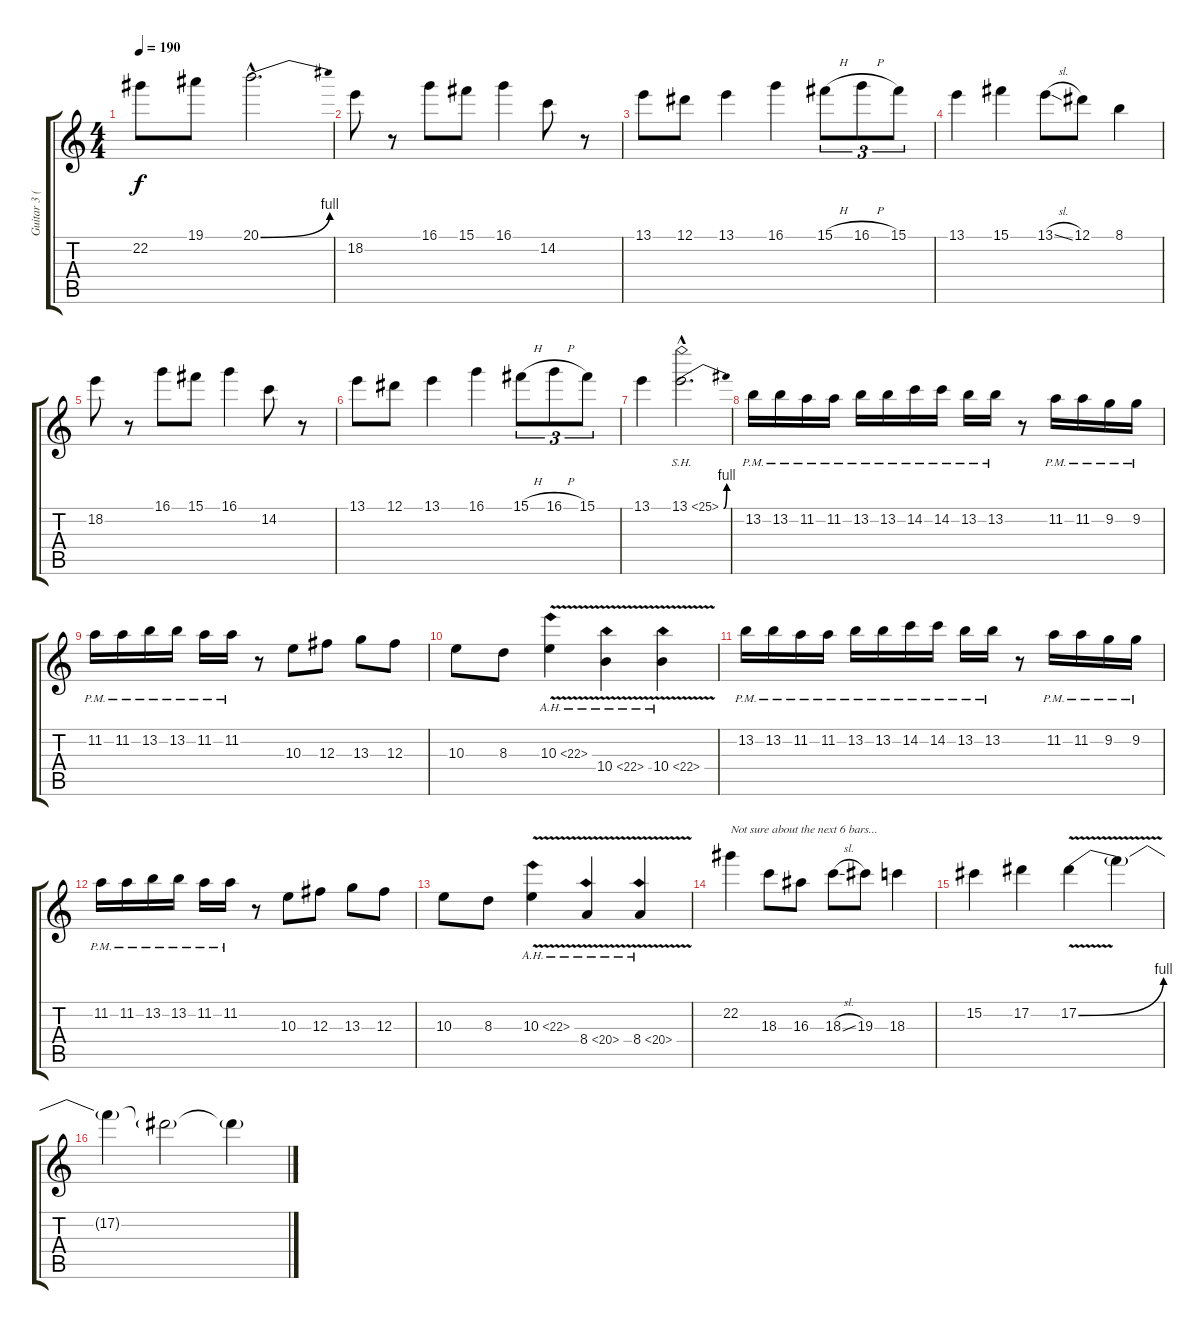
\track ("Guitar 3 (Solo) " "Guitar 3 (") {instrument distortionguitar}
\staff {score tabs}
\tuning (Eb4 Bb3 Gb3 Db3 Ab2 Eb2) {hide}
\ts (4 4)
\tempo 190
\clef g2
\ks c
22.2.8{dy f} 19.1.8 20.1{be (bend 0 0 60 4) hac}.2{d} |
18.2.8{volume 16 balance 10} r.8 16.1.8 15.1.8 16.1.4 14.2.8 r.8 |
13.1.8 12.1.8 13.1.4 16.1.4 15.1{h}.8{tu (3 2)} 16.1{h}.8{tu (3 2)} 15.1.8{tu (3 2)} |
13.1.4 15.1.4 13.1{sl}.8 12.1.8 8.1.4 |
18.2.8 r.8 16.1.8 15.1.8 16.1.4 14.2.8 r.8 |
13.1.8 12.1.8 13.1.4 16.1.4 15.1{h}.8{tu (3 2)} 16.1{h}.8{tu (3 2)} 15.1.8{tu (3 2)} |
13.1.4 13.1{be (bend 0 0 60 4) sh 12 hac}.2{d} |
13.2{pm}.16{volume 16 balance 6} 13.2{pm}.16 11.2{pm}.16 11.2{pm}.16 13.2{pm}.16 13.2{pm}.16 14.2{pm}.16 14.2{pm}.16 13.2{pm}.16 13.2{pm}.16 r.8 11.2{pm}.16 11.2{pm}.16 9.2{pm}.16 9.2{pm}.16 |
11.2{pm}.16 11.2{pm}.16 13.2{pm}.16 13.2{pm}.16 11.2{pm}.16 11.2{pm}.16 r.8 10.3.8{volume 16 balance 10} 12.3.8 13.3.8 12.3.8 |
10.3.8 8.3.8 10.3{ah 12 v}.4 10.4{ah 12 v}.4 10.4{ah 12 v}.4 |
13.2{pm}.16{volume 16 balance 6} 13.2{pm}.16 11.2{pm}.16 11.2{pm}.16 13.2{pm}.16 13.2{pm}.16 14.2{pm}.16 14.2{pm}.16 13.2{pm}.16 13.2{pm}.16 r.8 11.2{pm}.16 11.2{pm}.16 9.2{pm}.16 9.2{pm}.16 |
11.2{pm}.16 11.2{pm}.16 13.2{pm}.16 13.2{pm}.16 11.2{pm}.16 11.2{pm}.16 r.8 10.3.8{volume 16 balance 10} 12.3.8 13.3.8 12.3.8 |
10.3.8 8.3.8 10.3{ah 12 v}.4 8.4{ah 12 v}.4 8.4{ah 12 v}.4 |
22.2.4{txt "Not sure about the next 6 bars..." volume 16 balance 10} 18.3.8 16.3.8 18.3{sl}.8 19.3.8 18.3.4 |
15.2.4 17.2.4 17.2{be (bend 0 0 60 4) v}.4 17.2{t}.4 |
17.2{t}.4 17.2{t}.2 17.2{t}.4
